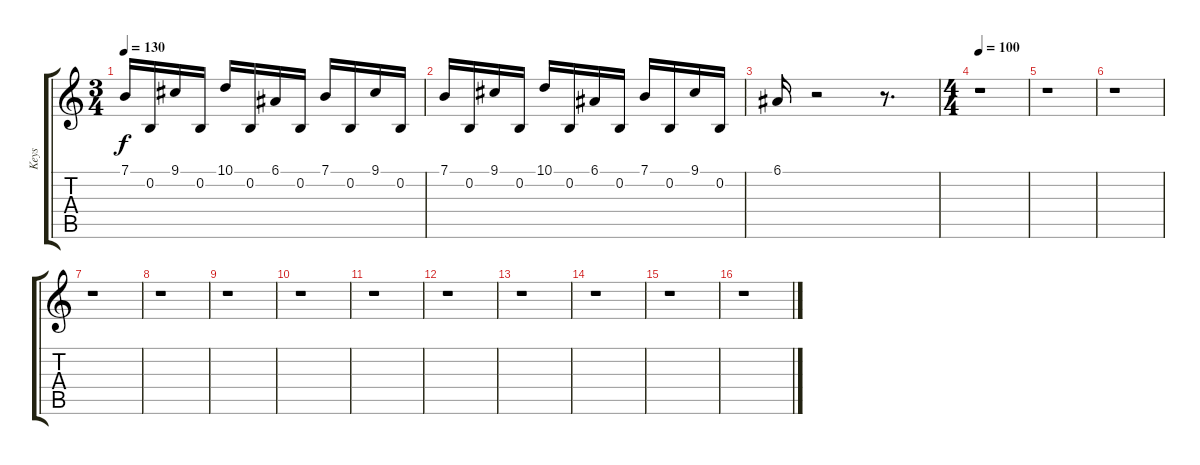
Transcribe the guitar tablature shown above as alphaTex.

\track ("Keys" "Keys") {instrument harpsichord}
\staff {score tabs}
\tuning (E4 B3 G3 D3 A2 E2) {hide}
\ts (3 4)
\tempo 130
\clef g2
\ks c
7.1.16{dy f} 0.2.16 9.1.16 0.2.16 10.1.16 0.2.16 6.1.16 0.2.16 7.1.16 0.2.16 9.1.16 0.2.16 |
7.1.16 0.2.16 9.1.16 0.2.16 10.1.16 0.2.16 6.1.16 0.2.16 7.1.16 0.2.16 9.1.16 0.2.16 |
6.1.16 r.2 r.8{d} |
\ts (4 4)
\tempo 100
r.1 |
r.1 |
r.1 |
r.1 |
r.1 |
r.1 |
r.1 |
r.1 |
r.1 |
r.1 |
r.1 |
r.1 |
r.1
